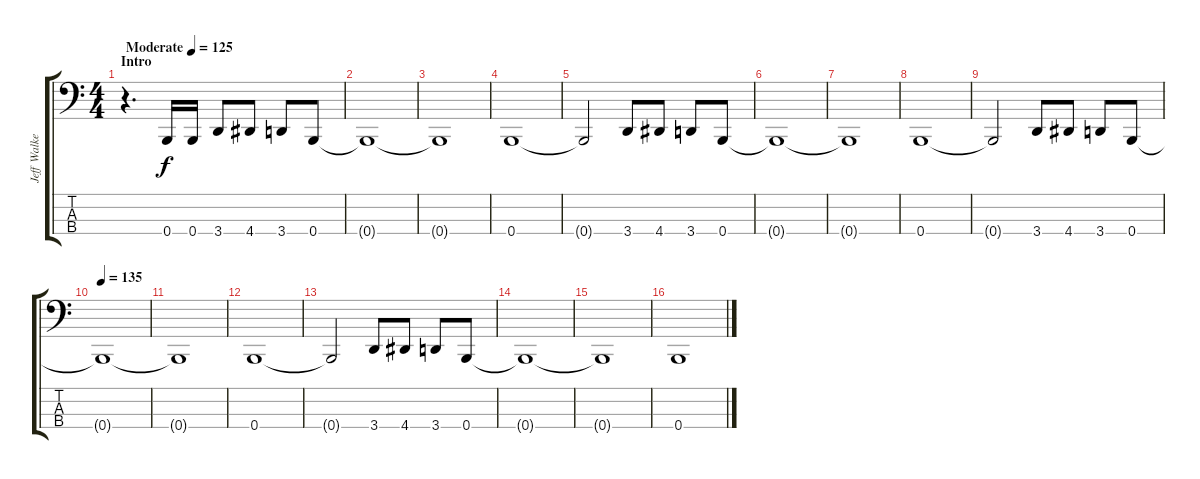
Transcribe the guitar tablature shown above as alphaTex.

\track ("Jeff Walker" "Jeff Walke") {instrument electricbasspick}
\staff {score tabs}
\tuning (D2 A1 E1 B0) {hide}
\ts (4 4)
\section ("" "Intro")
\tempo (125 "Moderate")
\clef f4
\ks c
r.4{d dy f instrument electricbasspick} 0.4.16 0.4.16 3.4.8 4.4.8 3.4.8 0.4.8 |
0.4{t}.1 |
0.4{t}.1 |
0.4.1 |
0.4{t}.2 3.4.8 4.4.8 3.4.8 0.4.8 |
0.4{t}.1 |
0.4{t}.1 |
0.4.1 |
0.4{t}.2 3.4.8 4.4.8 3.4.8 0.4.8 |
\tempo 135
0.4{t}.1 |
0.4{t}.1 |
0.4.1 |
0.4{t}.2 3.4.8 4.4.8 3.4.8 0.4.8 |
0.4{t}.1 |
0.4{t}.1 |
0.4.1
